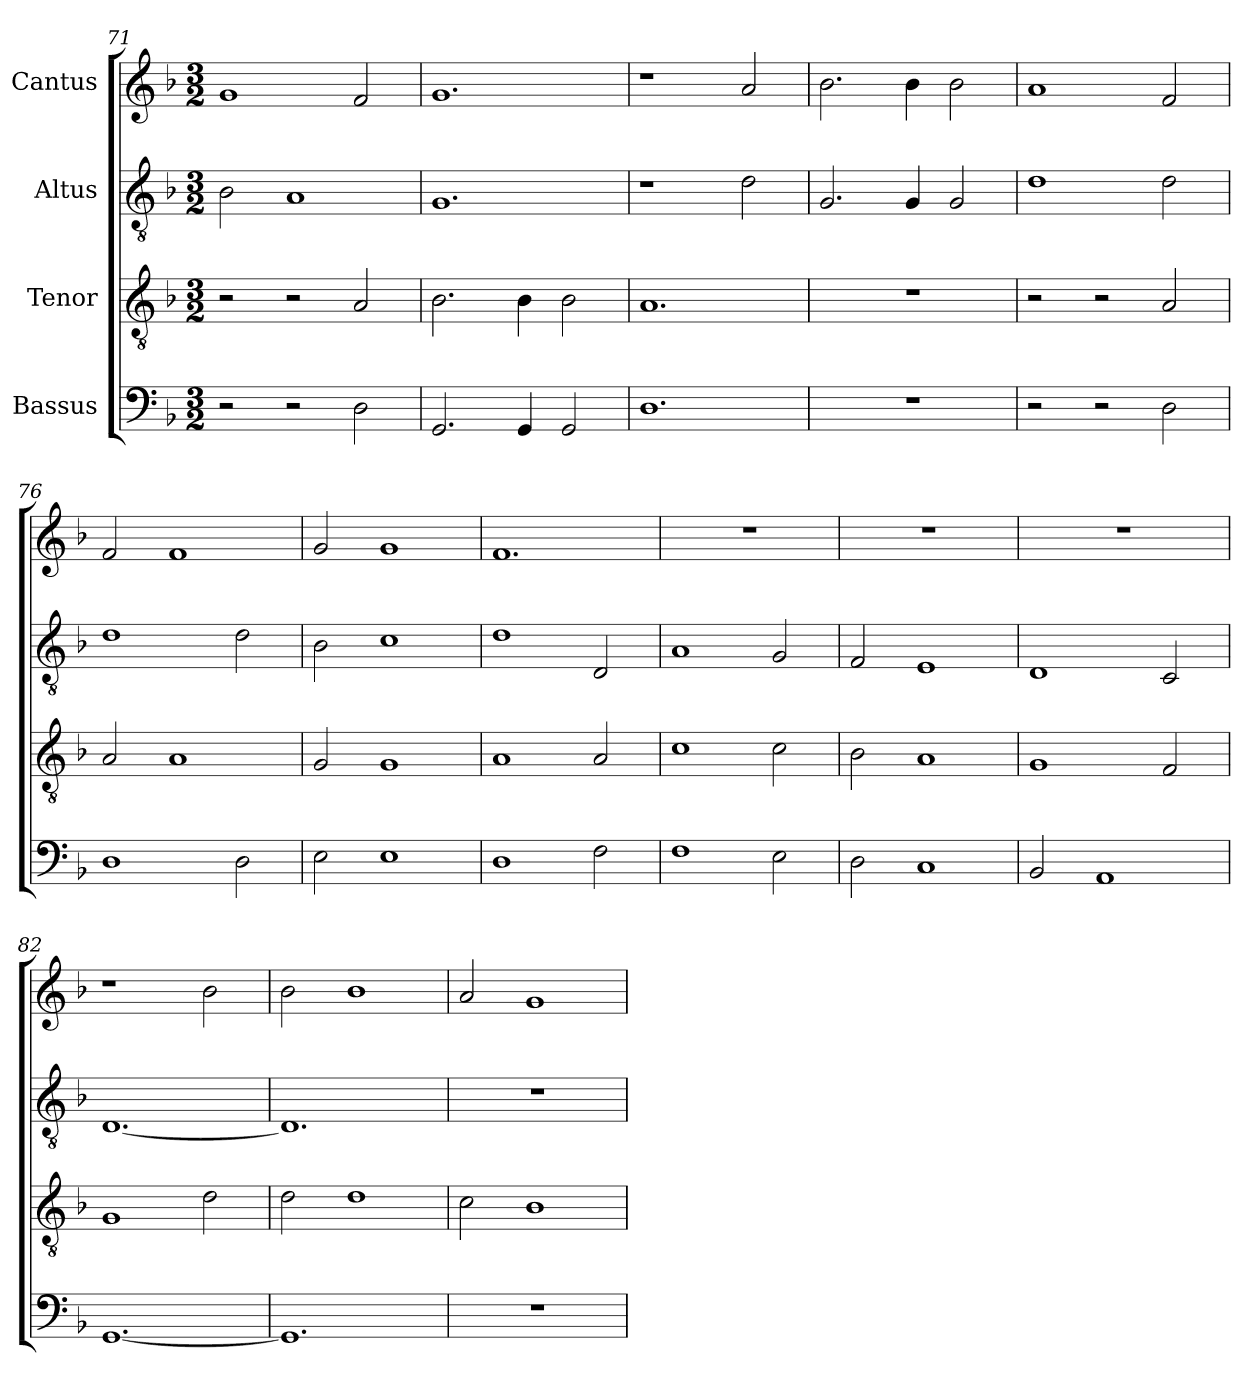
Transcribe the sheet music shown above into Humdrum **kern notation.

**kern	**kern	**kern	**kern
*part4	*part3	*part2	*part1
*staff4	*staff3	*staff2	*staff1
*I"Bassus	*I"Tenor	*I"Altus	*I"Cantus
*clefF4	*clefGv2	*clefGv2	*clefG2
*	*ITrd7c12	*ITrd7c12	*
*k[b-]	*k[b-]	*k[b-]	*k[b-]
*F:	*F:	*F:	*F:
*M3/2	*M3/2	*M3/2	*M3/2
=71	=71	=71	=71
2r	2r	2BB-i\	1gi
2r	2r	1AAi	.
2Di\	2AAi/	.	2fi/
=72	=72	=72	=72
2.GGi/	2.BB-i\	1.GGi	1.gi
4GGi/	4BB-i\	.	.
2GGi/	2BB-i\	.	.
=73	=73	=73	=73
1.Di	1.AAi	1r	1r
.	.	2Di\	2ai/
=74	=74	=74	=74
!LO:N:vis=1	!LO:N:vis=1	!	!
1.r	1.r	2.GGi/	2.b-i\
.	.	4GGi/	4b-i\
.	.	2GGi/	2b-i\
=75	=75	=75	=75
2r	2r	1Di	1ai
2r	2r	.	.
2Di\	2AAi/	2Di\	2fi/
!!LO:LB:g=z
=76	=76	=76	=76
1Di	2AAi/	1Di	2fi/
.	1AAi	.	1fi
2Di\	.	2Di\	.
=77	=77	=77	=77
2Ei\	2GGi/	2BB-i\	2gi/
1Ei	1GGi	1Ci	1gi
=78	=78	=78	=78
1Di	1AAi	1Di	1.fi
2Fi\	2AAi/	2DDi/	.
=79	=79	=79	=79
!	!	!	!LO:N:vis=1
1Fi	1Ci	1AAi	1.r
2Ei\	2Ci\	2GGi/	.
=80	=80	=80	=80
!	!	!	!LO:N:vis=1
2Di\	2BB-i\	2FFi/	1.r
1Ci	1AAi	1EEi	.
=81	=81	=81	=81
!	!	!	!LO:N:vis=1
2BB-i/	1GGi	1DDi	1.r
1AAi	.	.	.
.	2FFi/	2CCi/	.
=82	=82	=82	=82
[<1.GGi	1GGi	[<1.DDi	1r
.	2Di\	.	2b-i\
=83	=83	=83	=83
1.GGi]	2Di\	1.DDi]	2b-i\
.	1Di	.	1b-i
=84	=84	=84	=84
!	!	!LO:N:vis=1	!
1.r	2Ci\	1.r	2ai/
.	1BB-i	.	1gi
=	=	=	=
*-	*-	*-	*-
